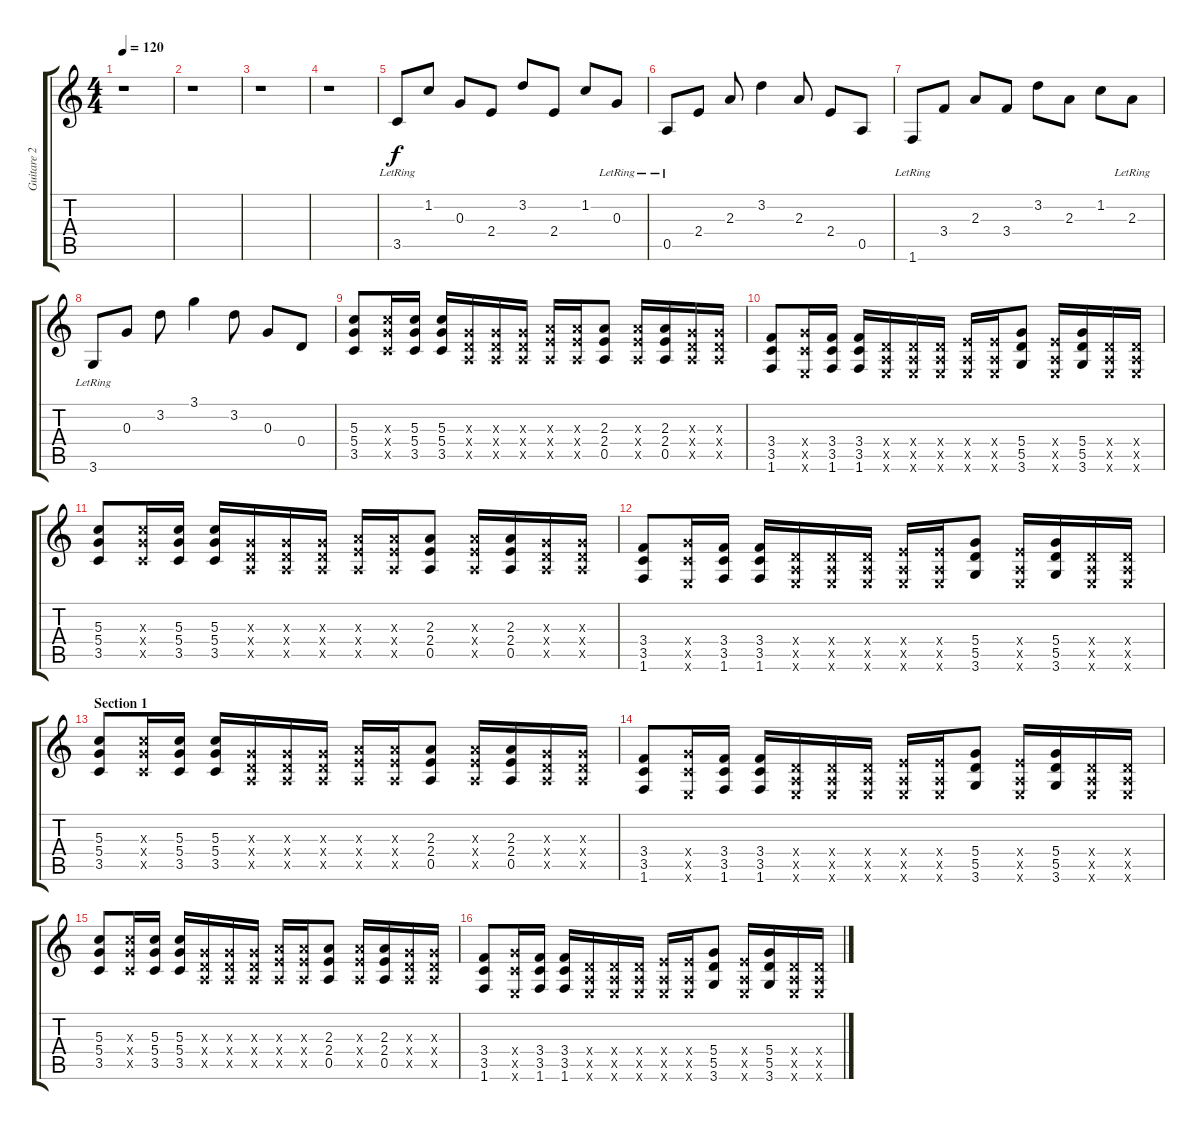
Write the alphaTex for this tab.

\track ("Guitare 2" "Guitare 2") {instrument overdrivenguitar}
\staff {score tabs}
\tuning (E4 B3 G3 D3 A2 E2) {hide}
\ts (4 4)
\tempo 120
\clef g2
\ks c
r.1{dy f instrument overdrivenguitar} |
r.1 |
r.1 |
r.1 |
3.5{lr}.8 1.2.8 0.3.8 2.4.8 3.2.8 2.4.8 1.2.8 0.3{lr}.8 |
0.5{lr}.8 2.4.8 2.3.8 3.2.4 2.3.8 2.4.8 0.5.8 |
1.6{lr}.8 3.4.8 2.3.8 3.4.8 3.2.8 2.3.8 1.2.8 2.3{lr}.8 |
3.6{lr}.8 0.3.8 3.2.8 3.1.4 3.2.8 0.3.8 0.4.8 |
(5.3 5.4 3.5).8 (5.3{x} 5.4{x} 3.5{x}).16 (5.3 5.4 3.5).16 (5.3 5.4 3.5).16 (0.3{x} 0.4{x} 0.5{x}).16 (0.3{x} 0.4{x} 0.5{x}).16 (0.3{x} 0.4{x} 0.5{x}).16 (2.3{x} 2.4{x} 0.5{x}).16 (2.3{x} 2.4{x} 0.5{x}).16 (2.3 2.4 0.5).8 (2.3{x} 2.4{x} 0.5{x}).16 (2.3 2.4 0.5).16 (0.3{x} 0.4{x} 0.5{x}).16 (0.3{x} 0.4{x} 0.5{x}).16 |
(3.4 3.5 1.6).8 (5.4{x} 3.5{x} 0.6{x}).16 (3.4 3.5 1.6).16 (3.4 3.5 1.6).16 (0.4{x} 0.5{x} 0.6{x}).16 (0.4{x} 0.5{x} 0.6{x}).16 (0.4{x} 0.5{x} 0.6{x}).16 (2.4{x} 0.5{x} 0.6{x}).16 (2.4{x} 0.5{x} 0.6{x}).16 (5.4 5.5 3.6).8 (2.4{x} 0.5{x} 0.6{x}).16 (5.4 5.5 3.6).16 (0.4{x} 0.5{x} 0.6{x}).16 (0.4{x} 0.5{x} 0.6{x}).16 |
(5.3 5.4 3.5).8 (5.3{x} 5.4{x} 3.5{x}).16 (5.3 5.4 3.5).16 (5.3 5.4 3.5).16 (0.3{x} 0.4{x} 0.5{x}).16 (0.3{x} 0.4{x} 0.5{x}).16 (0.3{x} 0.4{x} 0.5{x}).16 (2.3{x} 2.4{x} 0.5{x}).16 (2.3{x} 2.4{x} 0.5{x}).16 (2.3 2.4 0.5).8 (2.3{x} 2.4{x} 0.5{x}).16 (2.3 2.4 0.5).16 (0.3{x} 0.4{x} 0.5{x}).16 (0.3{x} 0.4{x} 0.5{x}).16 |
(3.4 3.5 1.6).8 (5.4{x} 3.5{x} 0.6{x}).16 (3.4 3.5 1.6).16 (3.4 3.5 1.6).16 (0.4{x} 0.5{x} 0.6{x}).16 (0.4{x} 0.5{x} 0.6{x}).16 (0.4{x} 0.5{x} 0.6{x}).16 (2.4{x} 0.5{x} 0.6{x}).16 (2.4{x} 0.5{x} 0.6{x}).16 (5.4 5.5 3.6).8 (2.4{x} 0.5{x} 0.6{x}).16 (5.4 5.5 3.6).16 (0.4{x} 0.5{x} 0.6{x}).16 (0.4{x} 0.5{x} 0.6{x}).16 |
\section ("" "Section 1")
(5.3 5.4 3.5).8 (5.3{x} 5.4{x} 3.5{x}).16 (5.3 5.4 3.5).16 (5.3 5.4 3.5).16 (0.3{x} 0.4{x} 0.5{x}).16 (0.3{x} 0.4{x} 0.5{x}).16 (0.3{x} 0.4{x} 0.5{x}).16 (2.3{x} 2.4{x} 0.5{x}).16 (2.3{x} 2.4{x} 0.5{x}).16 (2.3 2.4 0.5).8 (2.3{x} 2.4{x} 0.5{x}).16 (2.3 2.4 0.5).16 (0.3{x} 0.4{x} 0.5{x}).16 (0.3{x} 0.4{x} 0.5{x}).16 |
(3.4 3.5 1.6).8 (5.4{x} 3.5{x} 0.6{x}).16 (3.4 3.5 1.6).16 (3.4 3.5 1.6).16 (0.4{x} 0.5{x} 0.6{x}).16 (0.4{x} 0.5{x} 0.6{x}).16 (0.4{x} 0.5{x} 0.6{x}).16 (2.4{x} 0.5{x} 0.6{x}).16 (2.4{x} 0.5{x} 0.6{x}).16 (5.4 5.5 3.6).8 (2.4{x} 0.5{x} 0.6{x}).16 (5.4 5.5 3.6).16 (0.4{x} 0.5{x} 0.6{x}).16 (0.4{x} 0.5{x} 0.6{x}).16 |
(5.3 5.4 3.5).8 (5.3{x} 5.4{x} 3.5{x}).16 (5.3 5.4 3.5).16 (5.3 5.4 3.5).16 (0.3{x} 0.4{x} 0.5{x}).16 (0.3{x} 0.4{x} 0.5{x}).16 (0.3{x} 0.4{x} 0.5{x}).16 (2.3{x} 2.4{x} 0.5{x}).16 (2.3{x} 2.4{x} 0.5{x}).16 (2.3 2.4 0.5).8 (2.3{x} 2.4{x} 0.5{x}).16 (2.3 2.4 0.5).16 (0.3{x} 0.4{x} 0.5{x}).16 (0.3{x} 0.4{x} 0.5{x}).16 |
(3.4 3.5 1.6).8 (5.4{x} 3.5{x} 0.6{x}).16 (3.4 3.5 1.6).16 (3.4 3.5 1.6).16 (0.4{x} 0.5{x} 0.6{x}).16 (0.4{x} 0.5{x} 0.6{x}).16 (0.4{x} 0.5{x} 0.6{x}).16 (2.4{x} 0.5{x} 0.6{x}).16 (2.4{x} 0.5{x} 0.6{x}).16 (5.4 5.5 3.6).8 (2.4{x} 0.5{x} 0.6{x}).16 (5.4 5.5 3.6).16 (0.4{x} 0.5{x} 0.6{x}).16 (0.4{x} 0.5{x} 0.6{x}).16
